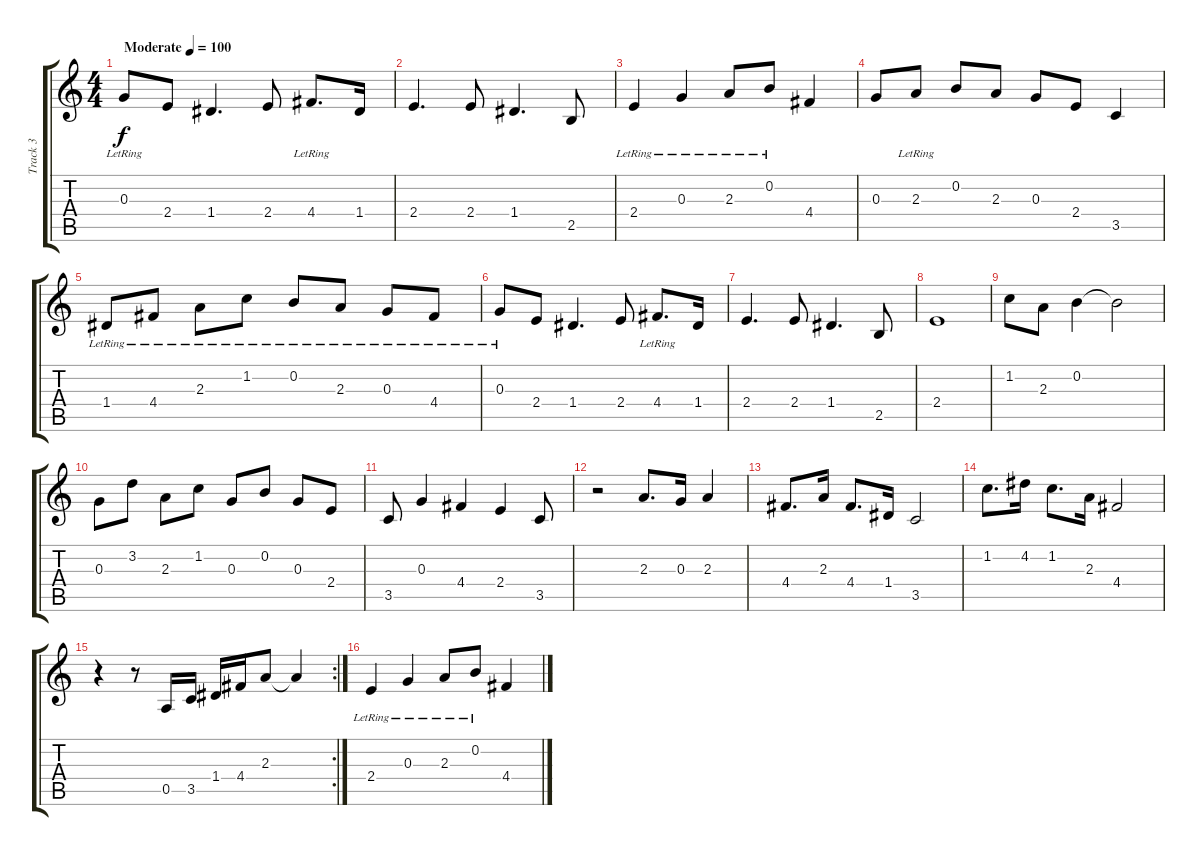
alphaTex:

\track ("Track 3" "Track 3") {instrument acousticguitarnylon}
\staff {score tabs}
\tuning (E4 B3 G3 D3 A2 E2) {hide}
\ts (4 4)
\tempo (100 "Moderate")
\clef g2
\ks aminor
0.3{lr}.8{dy f instrument acousticguitarnylon} 2.4.8 1.4.4{d} 2.4.8 4.4{lr}.8{d} 1.4.16 |
2.4.4{d} 2.4.8 1.4.4{d} 2.5.8 |
2.4{lr}.4 0.3{lr}.4 2.3{lr}.8 0.2{lr}.8 4.4.4 |
0.3.8 2.3{lr}.8 0.2.8 2.3.8 0.3.8 2.4.8 3.5.4 |
1.4{lr}.8 4.4{lr}.8 2.3{lr}.8 1.2{lr}.8 0.2{lr}.8 2.3{lr}.8 0.3{lr}.8 4.4{lr}.8 |
0.3{lr}.8 2.4.8 1.4.4{d} 2.4.8 4.4{lr}.8{d} 1.4.16 |
2.4.4{d} 2.4.8 1.4.4{d} 2.5.8 |
2.4.1 |
1.2.8 2.3.8 0.2.4 0.2{t}.2 |
0.3.8 3.2.8 2.3.8 1.2.8 0.3.8 0.2.8 0.3.8 2.4.8 |
3.5.8 0.3.4 4.4.4 2.4.4 3.5.8 |
r.2 2.3.8{d} 0.3.16 2.3.4 |
4.4.8{d} 2.3.16 4.4.8{d} 1.4.16 3.5.2 |
1.2.8{d} 4.2.16 1.2.8{d} 2.3.16 4.4.2 |
\rc 2
r.4 r.8 0.5.16 3.5.16 1.4.16 4.4.16 2.3.8 2.3{t}.4 |
2.4{lr}.4 0.3{lr}.4 2.3{lr}.8 0.2{lr}.8 4.4.4
